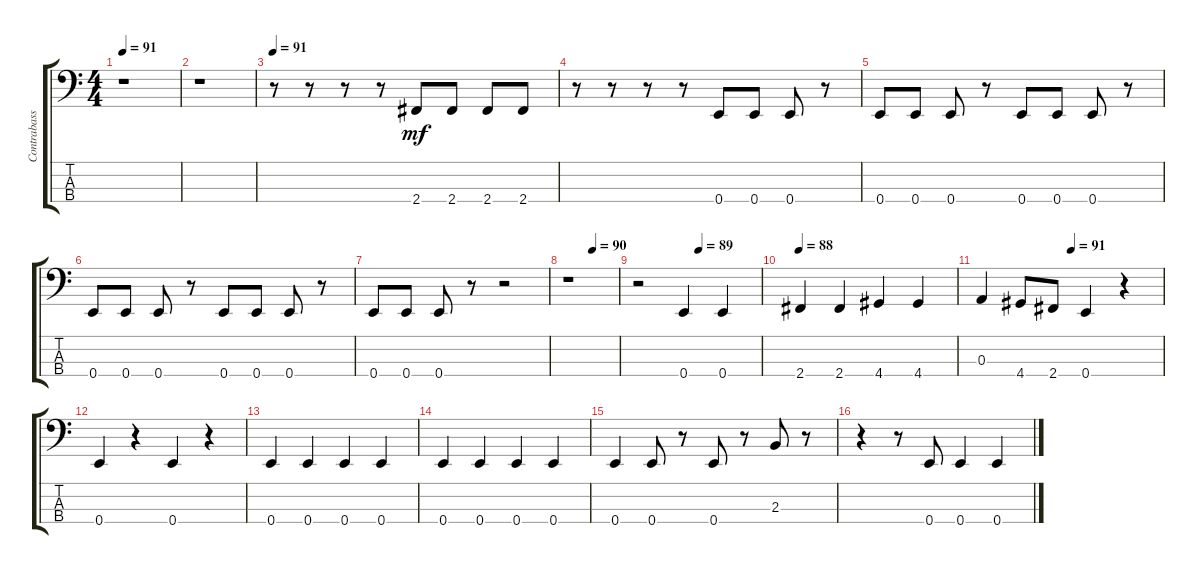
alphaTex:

\track ("Contrabass" "Contrabass") {instrument contrabass}
\staff {score tabs}
\tuning (G2 D2 A1 E1) {hide}
\ts (4 4)
\tempo 91
\clef f4
\ks c
r.1{dy mf} |
r.1 |
\tempo 91
r.8 r.8 r.8 r.8 2.4.8 2.4.8 2.4.8 2.4.8 |
r.8 r.8 r.8 r.8 0.4.8 0.4.8 0.4.8 r.8 |
0.4.8 0.4.8 0.4.8 r.8 0.4.8 0.4.8 0.4.8 r.8 |
0.4.8 0.4.8 0.4.8 r.8 0.4.8 0.4.8 0.4.8 r.8 |
0.4.8 0.4.8 0.4.8 r.8 r.2 |
\tempo (90 0.5)
r.1 |
\tempo (89 0.5)
r.2 0.4.4 0.4.4 |
\tempo 88
2.4.4 2.4.4 4.4.4 4.4.4 |
\tempo (91 0.5)
0.3.4 4.4.8 2.4.8 0.4.4 r.4 |
0.4.4 r.4 0.4.4 r.4 |
0.4.4 0.4.4 0.4.4 0.4.4 |
0.4.4 0.4.4 0.4.4 0.4.4 |
0.4.4 0.4.8 r.8 0.4.8 r.8 2.3.8 r.8 |
r.4 r.8 0.4.8 0.4.4 0.4.4
